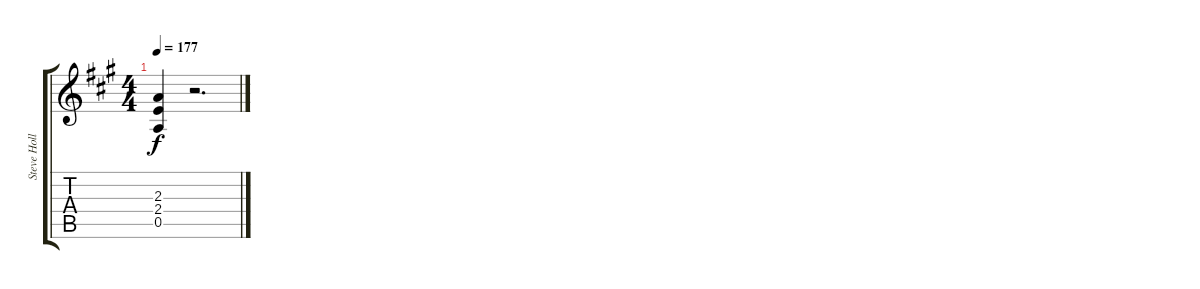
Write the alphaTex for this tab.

\track ("Steve Holland Guitar" "Steve Holl") {instrument overdrivenguitar}
\staff {score tabs}
\tuning (E4 B3 G3 D3 A2 E2) {hide}
\ts (4 4)
\tempo 177
\clef g2
\ks a
(2.3 2.4 0.5).4{dy f} r.2{d}
